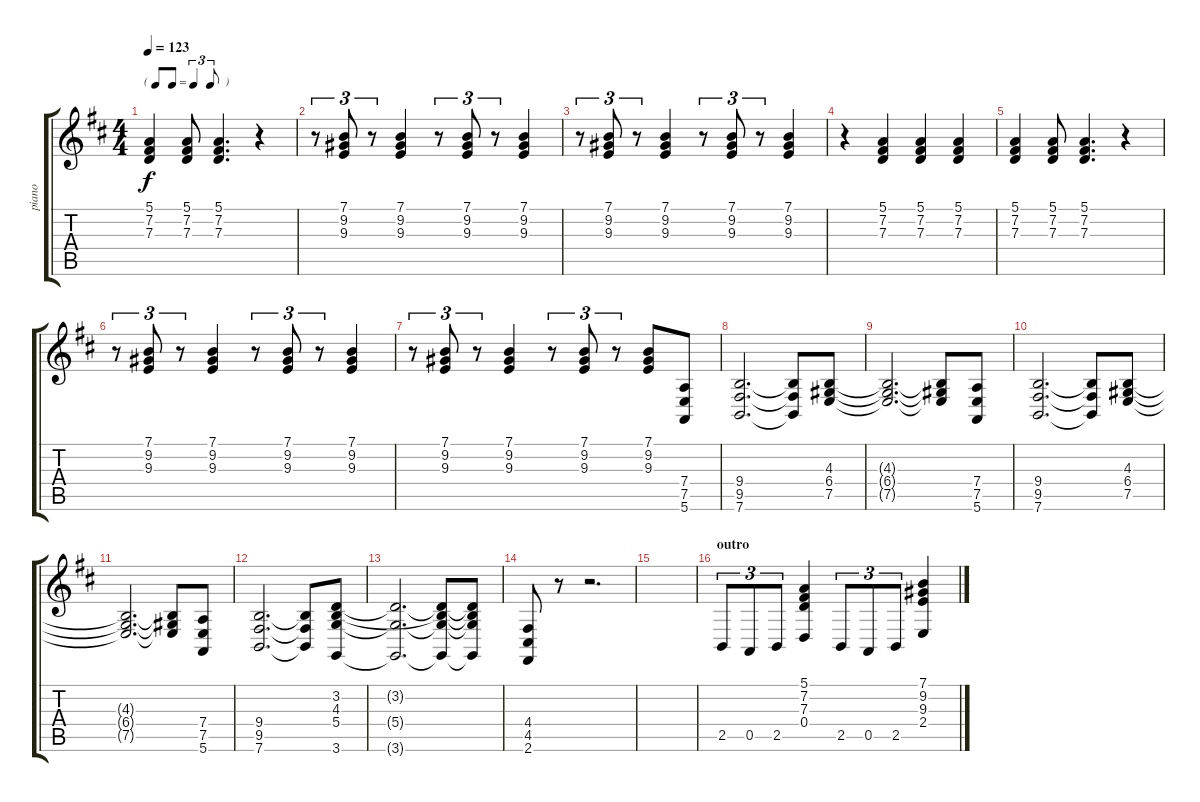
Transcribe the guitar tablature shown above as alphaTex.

\track ("piano " "piano ") {instrument brightacousticpiano}
\staff {score tabs}
\tuning (E4 B3 G3 D3 A2 E2) {hide}
\ts (4 4)
\tf triplet8th
\tempo 123
\clef g2
\ks d
(5.1 7.2 7.3).4{dy f} (5.1 7.2 7.3).8 (5.1 7.2 7.3).4{d} r.4 |
r.8{tu (3 2)} (7.1 9.2 9.3).8{tu (3 2)} r.8{tu (3 2)} (7.1 9.2 9.3).4 r.8{tu (3 2)} (7.1 9.2 9.3).8{tu (3 2)} r.8{tu (3 2)} (7.1 9.2 9.3).4 |
r.8{tu (3 2)} (7.1 9.2 9.3).8{tu (3 2)} r.8{tu (3 2)} (7.1 9.2 9.3).4 r.8{tu (3 2)} (7.1 9.2 9.3).8{tu (3 2)} r.8{tu (3 2)} (7.1 9.2 9.3).4 |
r.4 (5.1 7.2 7.3).4 (5.1 7.2 7.3).4 (5.1 7.2 7.3).4 |
(5.1 7.2 7.3).4 (5.1 7.2 7.3).8 (5.1 7.2 7.3).4{d} r.4 |
r.8{tu (3 2)} (7.1 9.2 9.3).8{tu (3 2)} r.8{tu (3 2)} (7.1 9.2 9.3).4 r.8{tu (3 2)} (7.1 9.2 9.3).8{tu (3 2)} r.8{tu (3 2)} (7.1 9.2 9.3).4 |
r.8{tu (3 2)} (7.1 9.2 9.3).8{tu (3 2)} r.8{tu (3 2)} (7.1 9.2 9.3).4 r.8{tu (3 2)} (7.1 9.2 9.3).8{tu (3 2)} r.8{tu (3 2)} (7.1 9.2 9.3).8 (7.4 7.5 5.6).8 |
(9.4 9.5 7.6).2{d} (9.4{t} 9.5{t} 7.6{t}).8 (4.3 6.4 7.5).8 |
(4.3{t} 6.4{t} 7.5{t}).2{d} (4.3{t} 6.4{t} 7.5{t}).8 (7.4 7.5 5.6).8 |
(9.4 9.5 7.6).2{d} (9.4{t} 9.5{t} 7.6{t}).8 (4.3 6.4 7.5).8 |
(4.3{t} 6.4{t} 7.5{t}).2{d} (4.3{t} 6.4{t} 7.5{t}).8 (7.4 7.5 5.6).8 |
(9.4 9.5 7.6).2{d} (9.4{t} 9.5{t} 7.6{t}).8 (3.2 4.3 5.4 3.6).8 |
(3.2{t} 5.4{t} 3.6{t}).2{d} (3.2{t} 4.3{t} 5.4{t} 3.6{t}).8 (3.2{t} 4.3{t} 5.4{t} 3.6{t}).8 |
(4.4 4.5 2.6).8 r.8 r.2{d} |
|
\section ("" "outro")
2.5.8{tu (3 2)} 0.5.8{tu (3 2)} 2.5.8{tu (3 2)} (5.1 7.2 7.3 0.4).4 2.5.8{tu (3 2)} 0.5.8{tu (3 2)} 2.5.8{tu (3 2)} (7.1 9.2 9.3 2.4).4
